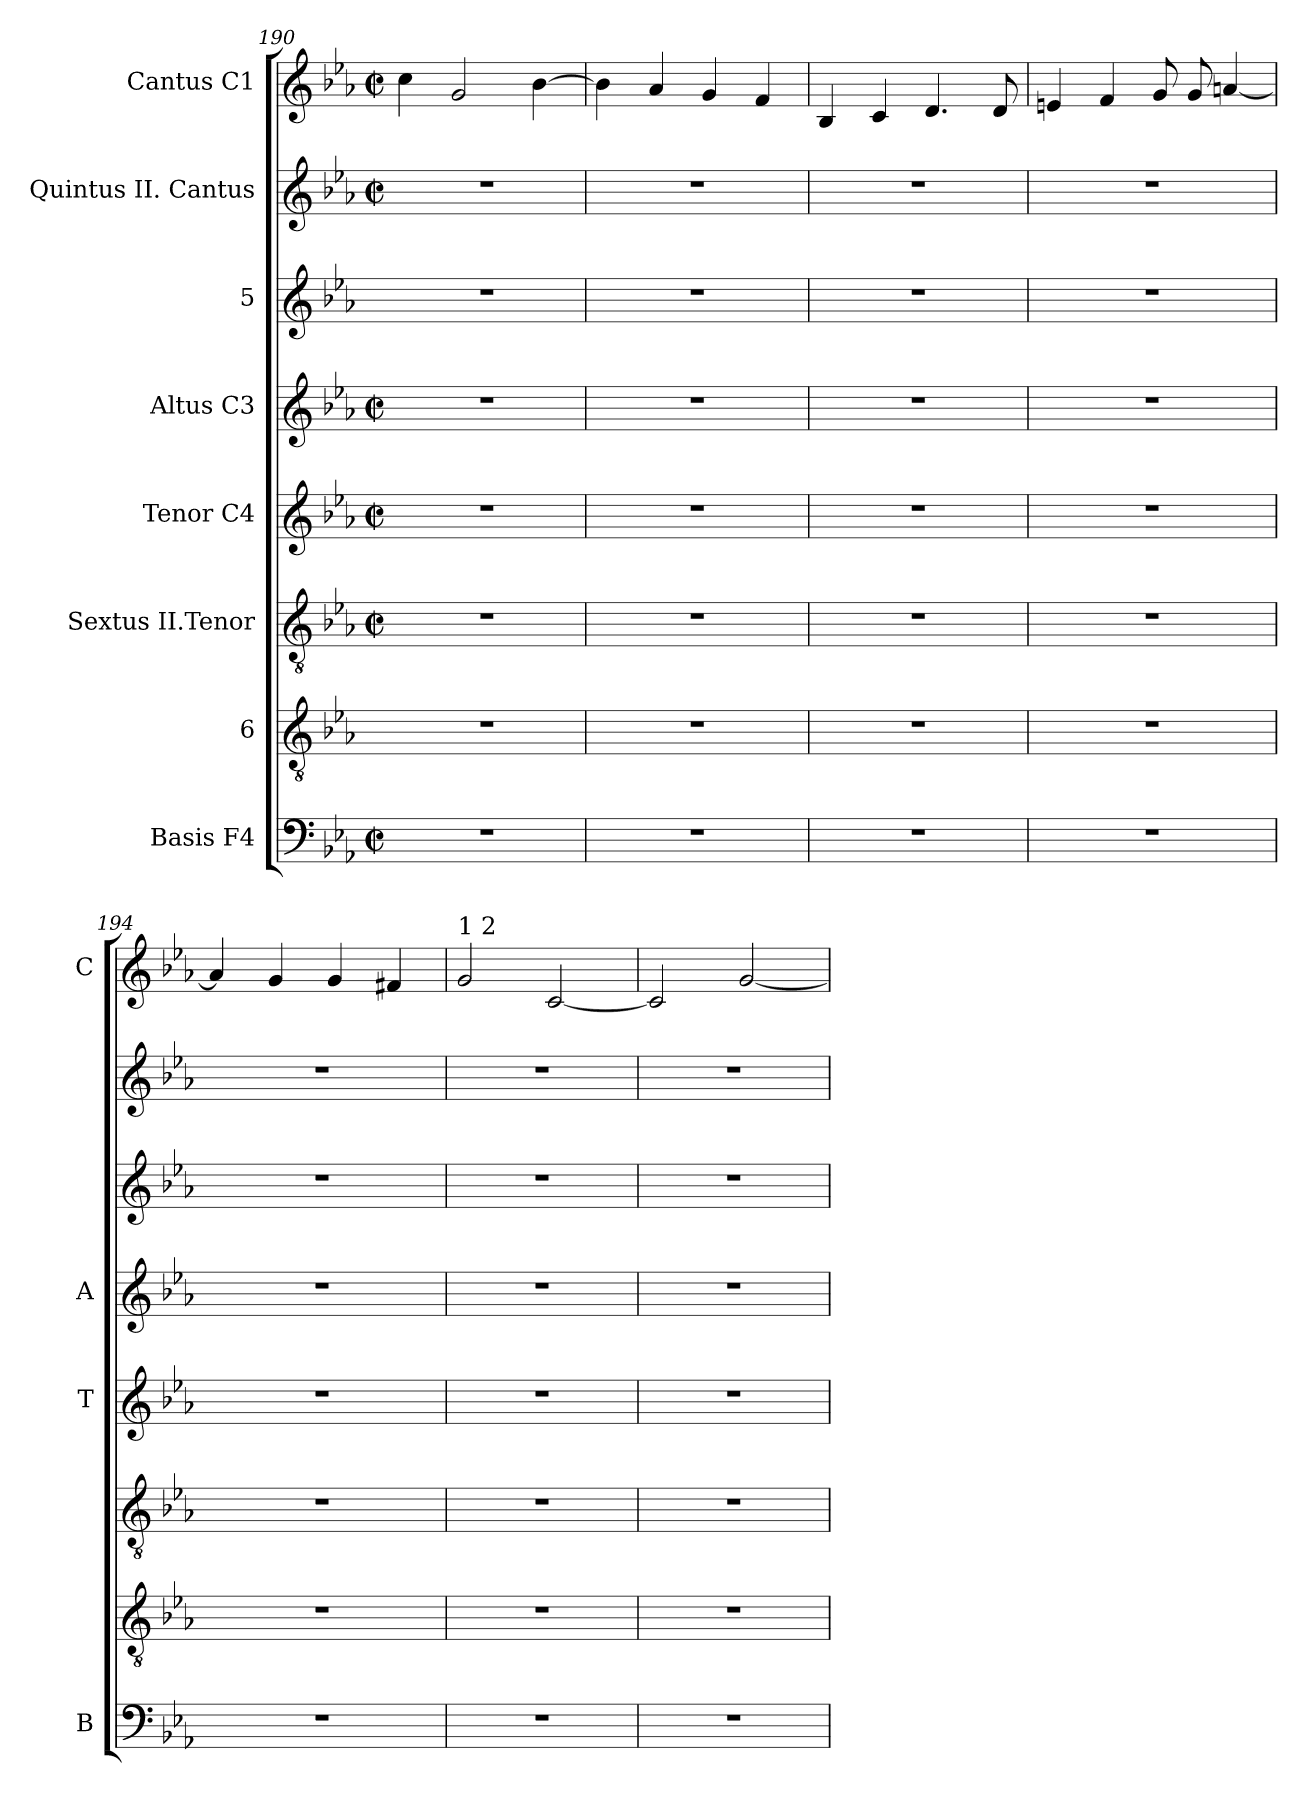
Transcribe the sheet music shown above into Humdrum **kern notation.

**kern	**kern	**kern	**kern	**kern	**kern	**kern	**kern
*part8	*part7	*part6	*part5	*part4	*part3	*part2	*part1
*staff8	*staff7	*staff6	*staff5	*staff4	*staff3	*staff2	*staff1
*I"Basis F4	*I"6	*I"Sextus II.Tenor	*I"Tenor C4	*I"Altus C3	*I"5	*I"Quintus II. Cantus	*I"Cantus C1
*I'B	*	*	*I'T	*I'A	*	*	*I'C
!!LO:LB:g=z
*clefF4	*clefGv2	*clefGv2	*clefG2	*clefG2	*clefG2	*clefG2	*clefG2
*k[b-e-a-]	*k[b-e-a-]	*k[b-e-a-]	*k[b-e-a-]	*k[b-e-a-]	*k[b-e-a-]	*k[b-e-a-]	*k[b-e-a-]
*E-:	*E-:	*E-:	*E-:	*E-:	*E-:	*E-:	*E-:
*M2/2	*	*M2/2	*M2/2	*M2/2	*	*M2/2	*M2/2
*met(c|)	*	*met(c|)	*met(c|)	*met(c|)	*	*met(c|)	*met(c|)
=190	=190	=190	=190	=190	=190	=190	=190
1r	1r	1r	1r	1r	1r	1r	4cc\
.	.	.	.	.	.	.	2g/
.	.	.	.	.	.	.	[>4b-\
=191	=191	=191	=191	=191	=191	=191	=191
1r	1r	1r	1r	1r	1r	1r	4b-\]
.	.	.	.	.	.	.	4a-/
.	.	.	.	.	.	.	4g/
.	.	.	.	.	.	.	4f/
=192	=192	=192	=192	=192	=192	=192	=192
1r	1r	1r	1r	1r	1r	1r	4B-/
.	.	.	.	.	.	.	4c/
.	.	.	.	.	.	.	4.d/
.	.	.	.	.	.	.	8d/
=193	=193	=193	=193	=193	=193	=193	=193
1r	1r	1r	1r	1r	1r	1r	4en/
.	.	.	.	.	.	.	4f/
.	.	.	.	.	.	.	8g/
.	.	.	.	.	.	.	8g/
.	.	.	.	.	.	.	[<4an/
=194	=194	=194	=194	=194	=194	=194	=194
1r	1r	1r	1r	1r	1r	1r	4a/]
.	.	.	.	.	.	.	4g/
.	.	.	.	.	.	.	4g/
.	.	.	.	.	.	.	4f#X/
!!LO:LB:g=z
=195	=195	=195	=195	=195	=195	=195	=195
!	!	!	!	!	!	!	!LO:TX:a:t=1 2
1r	1r	1r	1r	1r	1r	1r	2g/
.	.	.	.	.	.	.	[<2c/
=196	=196	=196	=196	=196	=196	=196	=196
1r	1r	1r	1r	1r	1r	1r	2c/]
.	.	.	.	.	.	.	[<2g/
=	=	=	=	=	=	=	=
*-	*-	*-	*-	*-	*-	*-	*-
